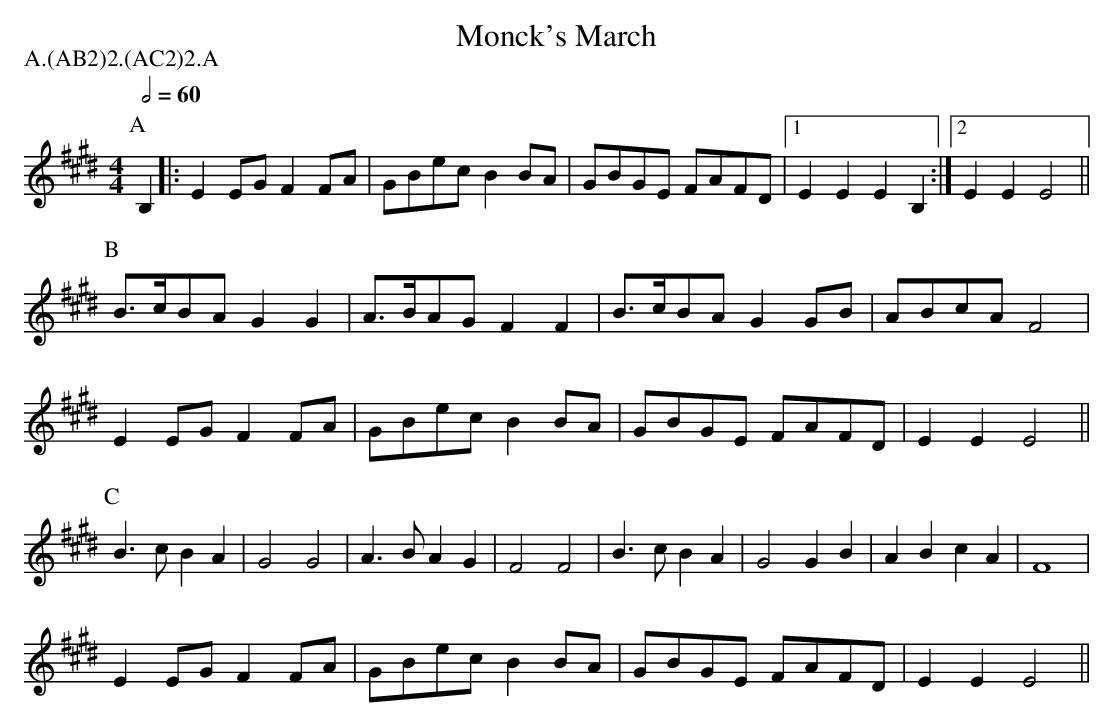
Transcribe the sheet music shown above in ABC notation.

X:1
T:Monck's March
P:A.(AB2)2.(AC2)2.A
M:4/4
L:1/8
Q:1/2=60
K:Emaj
P:A
B,2 |: E2 EG F2 FA | GBec B2 BA | GBGE FAFD |\
 [1 E2 E2 E2 B,2 :| [2 E2 E2 E4 ||
P:B
B>cBA G2 G2 | A>BAG F2 F2 | B>cBA G2 GB | ABcA F4 |
E2 EG F2 FA | GBec B2 BA | GBGE FAFD| E2 E2 E4 ||
P:C
B3 c B2 A2 | G4 G4 | A3 B A2 G2 | F4 F4 |\
B3 c B2 A2 | G4 G2 B2 | A2 B2 c2 A2 | F8 |
E2 EG F2 FA | GBec B2 BA | GBGE FAFD| E2 E2 E4 ||
